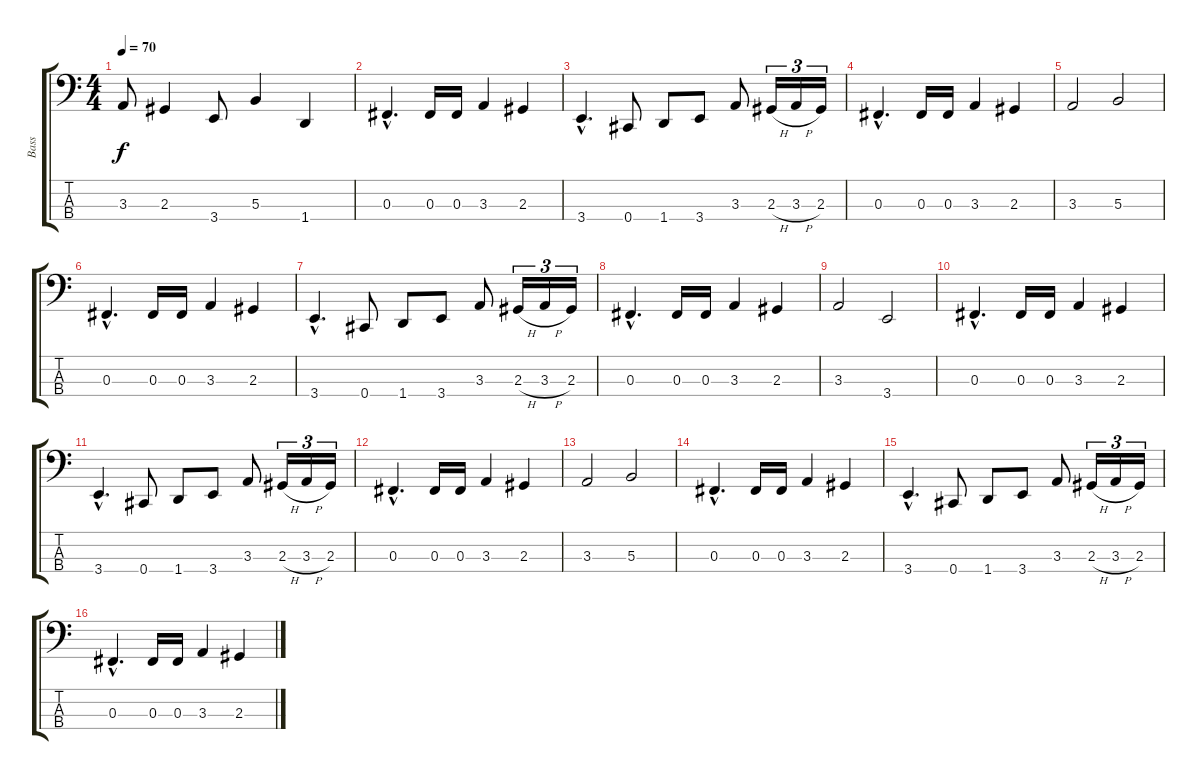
\track ("Bass" "Bass") {instrument electricbasspick}
\staff {score tabs}
\tuning (E2 B1 Gb1 Db1) {hide}
\ts (4 4)
\tempo 70
\clef f4
\ks c
3.3{t}.8{dy f} 2.3.4 3.4.8 5.3.4 1.4.4 |
0.3{hac}.4{d} 0.3.16 0.3.16 3.3.4 2.3.4 |
3.4{hac}.4{d} 0.4.8 1.4.8 3.4.8 3.3.8 2.3{h}.16{tu (3 2)} 3.3{h}.16{tu (3 2)} 2.3.16{tu (3 2)} |
0.3{hac}.4{d} 0.3.16 0.3.16 3.3.4 2.3.4 |
3.3.2 5.3.2 |
0.3{hac}.4{d} 0.3.16 0.3.16 3.3.4 2.3.4 |
3.4{hac}.4{d} 0.4.8 1.4.8 3.4.8 3.3.8 2.3{h}.16{tu (3 2)} 3.3{h}.16{tu (3 2)} 2.3.16{tu (3 2)} |
0.3{hac}.4{d} 0.3.16 0.3.16 3.3.4 2.3.4 |
3.3.2 3.4.2 |
0.3{hac}.4{d} 0.3.16 0.3.16 3.3.4 2.3.4 |
3.4{hac}.4{d} 0.4.8 1.4.8 3.4.8 3.3.8 2.3{h}.16{tu (3 2)} 3.3{h}.16{tu (3 2)} 2.3.16{tu (3 2)} |
0.3{hac}.4{d} 0.3.16 0.3.16 3.3.4 2.3.4 |
3.3.2 5.3.2 |
0.3{hac}.4{d} 0.3.16 0.3.16 3.3.4 2.3.4 |
3.4{hac}.4{d} 0.4.8 1.4.8 3.4.8 3.3.8 2.3{h}.16{tu (3 2)} 3.3{h}.16{tu (3 2)} 2.3.16{tu (3 2)} |
0.3{hac}.4{d} 0.3.16 0.3.16 3.3.4 2.3.4
